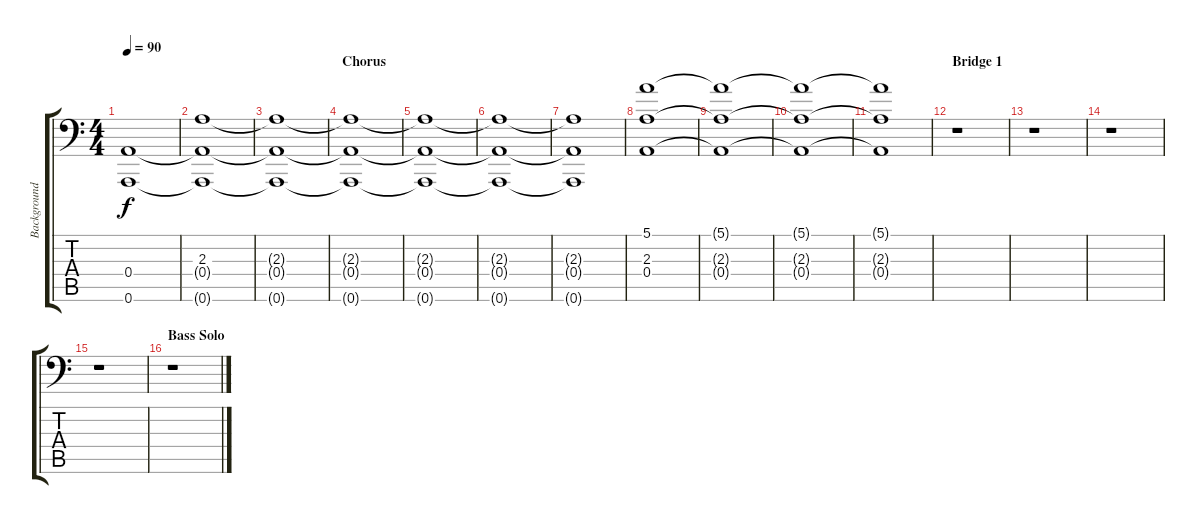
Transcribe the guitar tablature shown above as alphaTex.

\track ("Background" "Background") {instrument stringensemble2}
\staff {score tabs}
\tuning (E4 B3 G3 A2 E2 A1) {hide}
\ts (4 4)
\tempo 90
\clef f4
\ks c
(0.4{t} 0.6{t}).1{dy f} |
(2.3 0.4{t} 0.6{t}).1 |
(2.3{t} 0.4{t} 0.6{t}).1 |
\section ("" "Chorus")
(2.3{t} 0.4{t} 0.6{t}).1 |
(2.3{t} 0.4{t} 0.6{t}).1 |
(2.3{t} 0.4{t} 0.6{t}).1 |
(2.3{t} 0.4{t} 0.6{t}).1 |
(5.1 2.3 0.4).1 |
(5.1{t} 2.3{t} 0.4{t}).1 |
(5.1{t} 2.3{t} 0.4{t}).1 |
(5.1{t} 2.3{t} 0.4{t}).1 |
\section ("" "Bridge 1")
r.1 |
r.1 |
r.1 |
r.1 |
\section ("" "Bass Solo")
r.1
